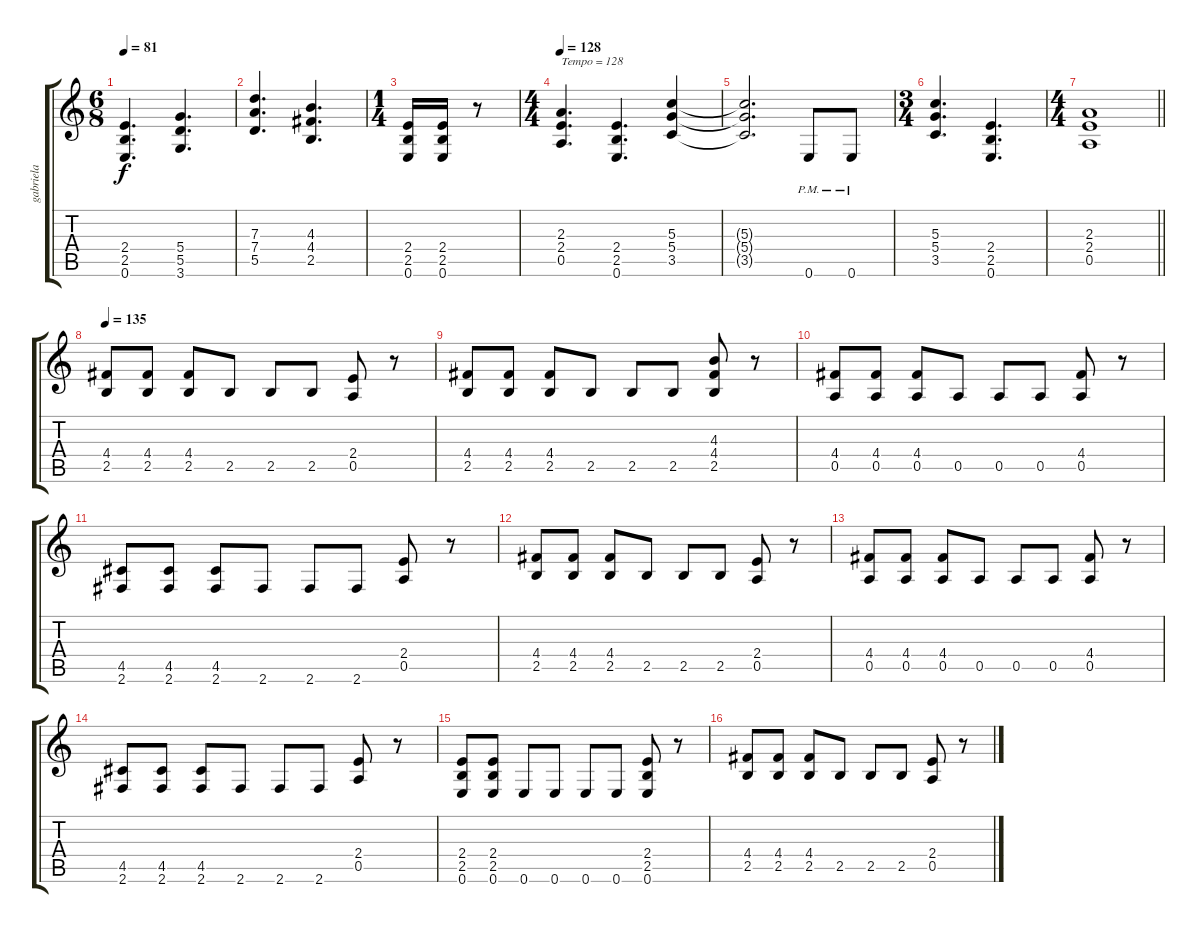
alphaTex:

\track ("gabriela" "gabriela") {instrument acousticguitarnylon}
\staff {score tabs}
\tuning (E4 B3 G3 D3 A2 E2) {hide}
\ts (6 8)
\tempo 81
\clef g2
\ks c
(2.4 2.5 0.6).4{d dy f} (5.4 5.5 3.6).4{d} |
(7.3 7.4 5.5).4{d} (4.3 4.4 2.5).4{d} |
\ts (1 4)
(2.4 2.5 0.6).16 (2.4 2.5 0.6).16 r.8 |
\ts (4 4)
\tempo 128
(2.3 2.4 0.5).4{d txt "Tempo = 128" instrument distortionguitar} (2.4 2.5 0.6).4{d} (5.3 5.4 3.5).4 |
(5.3{t} 5.4{t} 3.5{t}).2{d} 0.6{pm}.8 0.6{pm}.8 |
\ts (3 4)
(5.3 5.4 3.5).4{d} (2.4 2.5 0.6).4{d} |
\ts (4 4)
\barLineRight lightlight
(2.3 2.4 0.5).1 |
\tempo 135
(4.4 2.5).8 (4.4 2.5).8 (4.4 2.5).8 2.5.8 2.5.8 2.5.8 (2.4 0.5).8 r.8 |
(4.4 2.5).8 (4.4 2.5).8 (4.4 2.5).8 2.5.8 2.5.8 2.5.8 (4.3 4.4 2.5).8 r.8 |
(4.4 0.5).8 (4.4 0.5).8 (4.4 0.5).8 0.5.8 0.5.8 0.5.8 (4.4 0.5).8 r.8 |
(4.5 2.6).8 (4.5 2.6).8 (4.5 2.6).8 2.6.8 2.6.8 2.6.8 (2.4 0.5).8 r.8 |
(4.4 2.5).8 (4.4 2.5).8 (4.4 2.5).8 2.5.8 2.5.8 2.5.8 (2.4 0.5).8 r.8 |
(4.4 0.5).8 (4.4 0.5).8 (4.4 0.5).8 0.5.8 0.5.8 0.5.8 (4.4 0.5).8 r.8 |
(4.5 2.6).8 (4.5 2.6).8 (4.5 2.6).8 2.6.8 2.6.8 2.6.8 (2.4 0.5).8 r.8 |
(2.4 2.5 0.6).8 (2.4 2.5 0.6).8 0.6.8 0.6.8 0.6.8 0.6.8 (2.4 2.5 0.6).8 r.8 |
(4.4 2.5).8 (4.4 2.5).8 (4.4 2.5).8 2.5.8 2.5.8 2.5.8 (2.4 0.5).8 r.8
